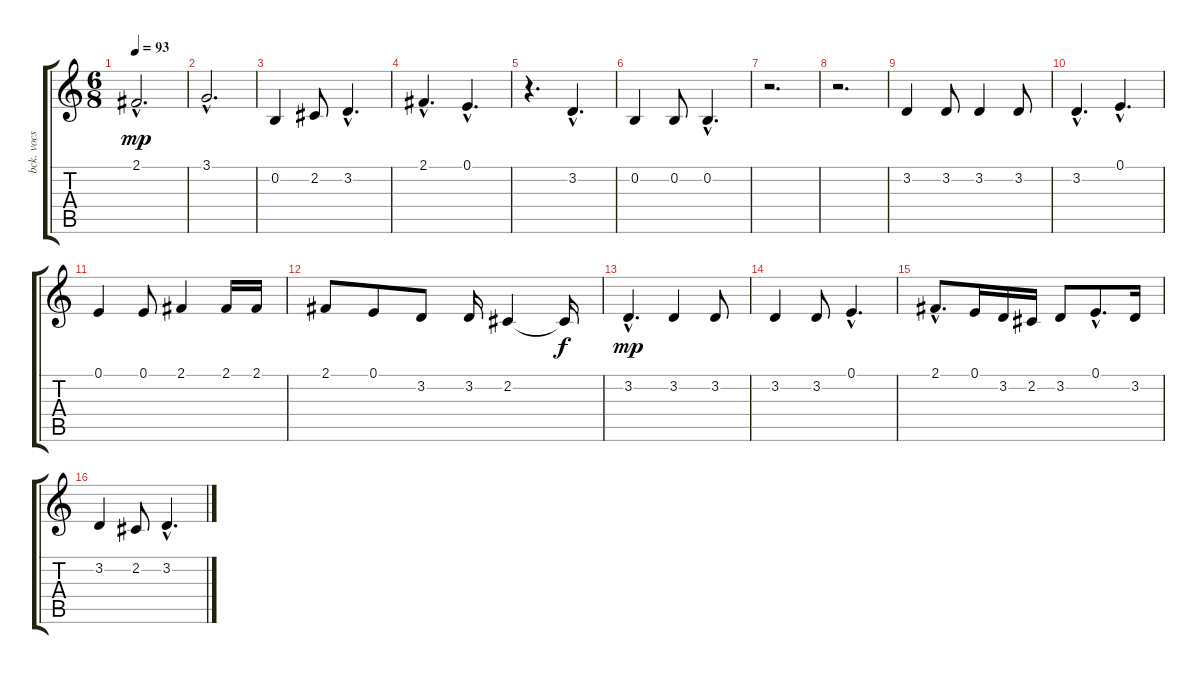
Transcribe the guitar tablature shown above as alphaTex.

\track ("bck. vocs" "bck. vocs") {instrument stringensemble1}
\staff {score tabs}
\tuning (E4 B3 G3 D3 A2 E2) {hide}
\ts (6 8)
\tempo 93
\clef g2
\ks c
2.1{hac}.2{d dy mp} |
3.1{hac}.2{d} |
0.2.4 2.2.8 3.2{hac}.4{d} |
2.1{hac}.4{d} 0.1{hac}.4{d} |
r.4{d} 3.2{hac}.4{d} |
0.2.4 0.2.8 0.2{hac}.4{d} |
r.2{d} |
r.2{d} |
3.2.4 3.2.8 3.2.4 3.2.8 |
3.2{hac}.4{d} 0.1{hac}.4{d} |
0.1.4 0.1.8 2.1.4 2.1.16 2.1.16 |
2.1.8 0.1.8 3.2.8 3.2.16 2.2.4 2.2{t}.16{dy f} |
3.2{hac}.4{d dy mp} 3.2.4 3.2.8 |
3.2.4 3.2.8 0.1{hac}.4{d} |
2.1{hac}.8{d} 0.1.16 3.2.16 2.2.16 3.2.8 0.1{hac}.8{d} 3.2.16 |
3.2.4 2.2.8 3.2{hac}.4{d}
